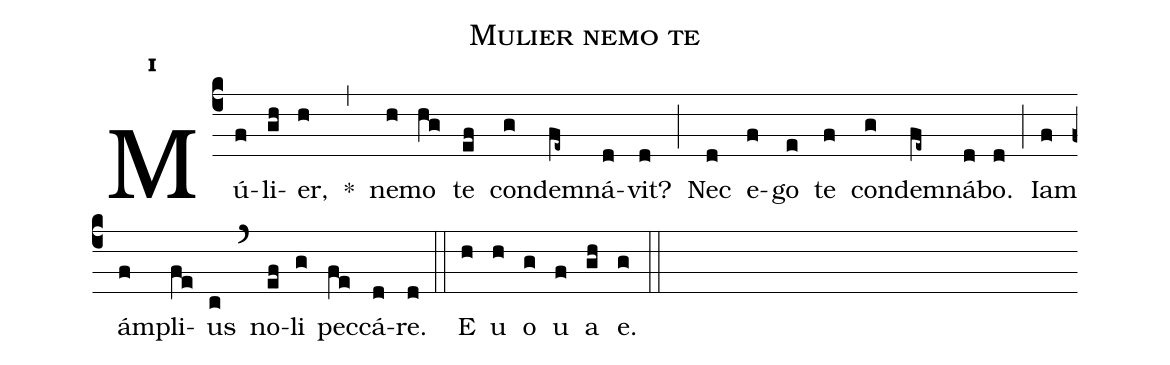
name:Mulier nemo te;
office-part:Antiphona;
mode:1;
%%
initial-style: 1;
name: Mulier nemo te
book: Antiphonae & Responsoria/Tomus II, p. 94;
occasion: Hebdomada V Quadragesimae Dominica;
office-part: Nona Ant 1;
user-notes: ;
commentary: ;
annotation: 1g;
centering-scheme: english;
fontsize: 12;
font: OFLSortsMillGoudy;
height: 11;
width: 4.5;
%%
(c4)Mú(f)li(gh)er,(h)   *(,) ne(h)mo(hg) te(ef) con(g)dem(fe~)ná(d)vit?(d) (;) Nec(d) e(f)go(e) te(f) con(g)dem(fe~)ná(d)bo.(d) (;) Iam(f) ám(f)pli(fe)us(c) (`) no(ef)li(g) pec(fe)cá(d)re.(d) (::)
E(h) u(h) o(g) u(f) a(gh) e.(g) (::)
